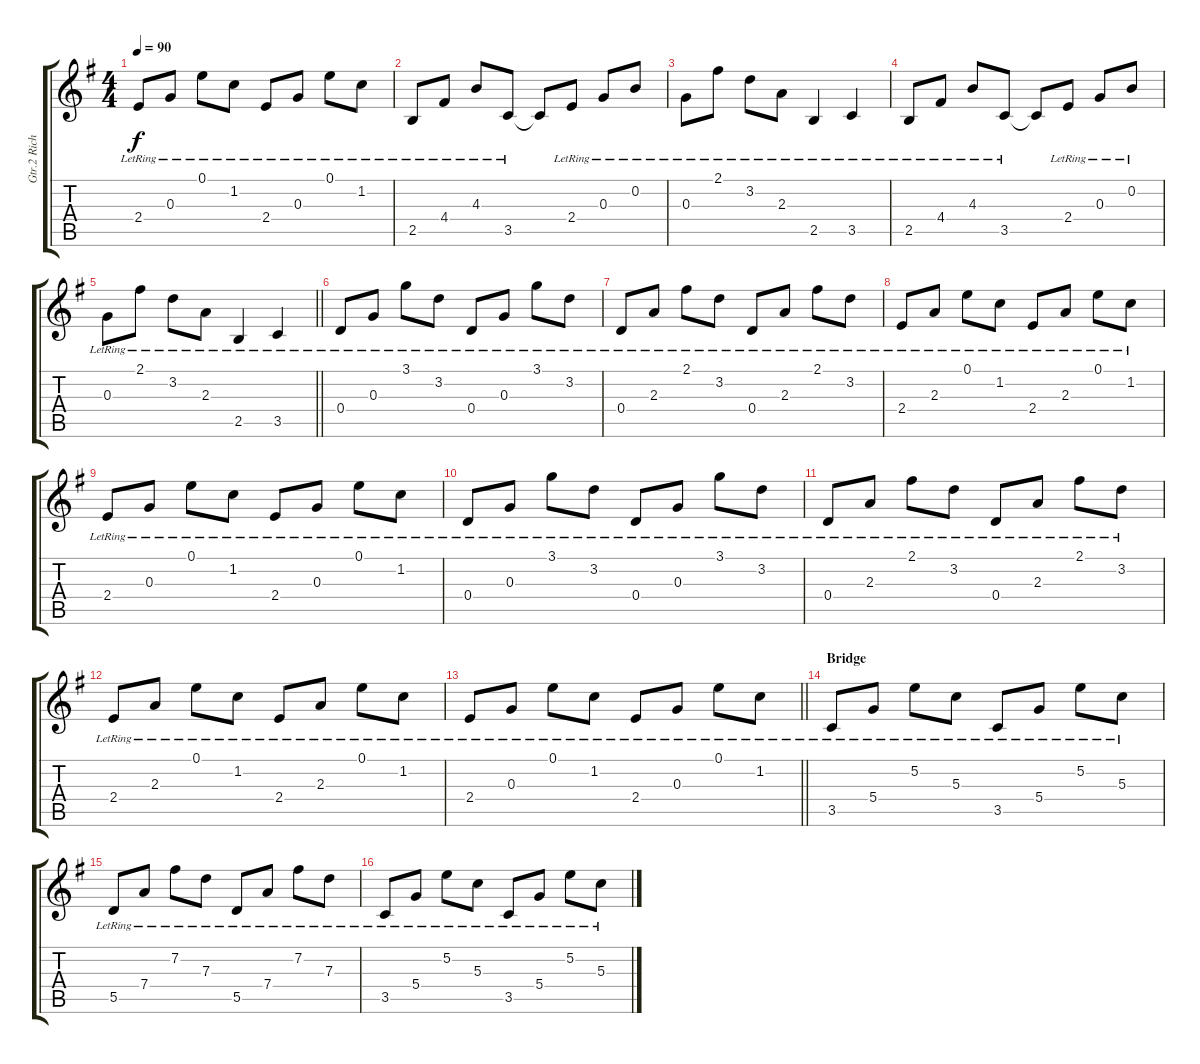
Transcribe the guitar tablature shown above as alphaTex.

\track ("Gtr.2 Richie Clean" "Gtr.2 Rich") {instrument electricguitarclean}
\staff {score tabs}
\tuning (E4 B3 G3 D3 A2 E2) {hide}
\ts (4 4)
\tempo 90
\clef g2
\ks g
2.4{lr}.8{dy f} 0.3{lr}.8 0.1{lr}.8 1.2{lr}.8 2.4{lr}.8 0.3{lr}.8 0.1{lr}.8 1.2{lr}.8 |
2.5{lr}.8 4.4{lr}.8 4.3{lr}.8 3.5{lr}.8 3.5{t}.8 2.4{lr}.8 0.3{lr}.8 0.2{lr}.8 |
0.3{lr}.8 2.1{lr}.8 3.2{lr}.8 2.3{lr}.8 2.5{lr}.4 3.5{lr}.4 |
2.5{lr}.8 4.4{lr}.8 4.3{lr}.8 3.5{lr}.8 3.5{t}.8 2.4{lr}.8 0.3{lr}.8 0.2{lr}.8 |
\barLineRight lightlight
0.3{lr}.8 2.1{lr}.8 3.2{lr}.8 2.3{lr}.8 2.5{lr}.4 3.5{lr}.4 |
0.4{lr}.8 0.3{lr}.8 3.1{lr}.8 3.2{lr}.8 0.4{lr}.8 0.3{lr}.8 3.1{lr}.8 3.2{lr}.8 |
0.4{lr}.8 2.3{lr}.8 2.1{lr}.8 3.2{lr}.8 0.4{lr}.8 2.3{lr}.8 2.1{lr}.8 3.2{lr}.8 |
2.4{lr}.8 2.3{lr}.8 0.1{lr}.8 1.2{lr}.8 2.4{lr}.8 2.3{lr}.8 0.1{lr}.8 1.2{lr}.8 |
2.4{lr}.8 0.3{lr}.8 0.1{lr}.8 1.2{lr}.8 2.4{lr}.8 0.3{lr}.8 0.1{lr}.8 1.2{lr}.8 |
0.4{lr}.8 0.3{lr}.8 3.1{lr}.8 3.2{lr}.8 0.4{lr}.8 0.3{lr}.8 3.1{lr}.8 3.2{lr}.8 |
0.4{lr}.8 2.3{lr}.8 2.1{lr}.8 3.2{lr}.8 0.4{lr}.8 2.3{lr}.8 2.1{lr}.8 3.2{lr}.8 |
2.4{lr}.8 2.3{lr}.8 0.1{lr}.8 1.2{lr}.8 2.4{lr}.8 2.3{lr}.8 0.1{lr}.8 1.2{lr}.8 |
\barLineRight lightlight
2.4{lr}.8 0.3{lr}.8 0.1{lr}.8 1.2{lr}.8 2.4{lr}.8 0.3{lr}.8 0.1{lr}.8 1.2{lr}.8 |
\section ("" "Bridge")
3.5{lr}.8 5.4{lr}.8 5.2{lr}.8 5.3{lr}.8 3.5{lr}.8 5.4{lr}.8 5.2{lr}.8 5.3{lr}.8 |
5.5{lr}.8 7.4{lr}.8 7.2{lr}.8 7.3{lr}.8 5.5{lr}.8 7.4{lr}.8 7.2{lr}.8 7.3{lr}.8 |
3.5{lr}.8 5.4{lr}.8 5.2{lr}.8 5.3{lr}.8 3.5{lr}.8 5.4{lr}.8 5.2{lr}.8 5.3{lr}.8
